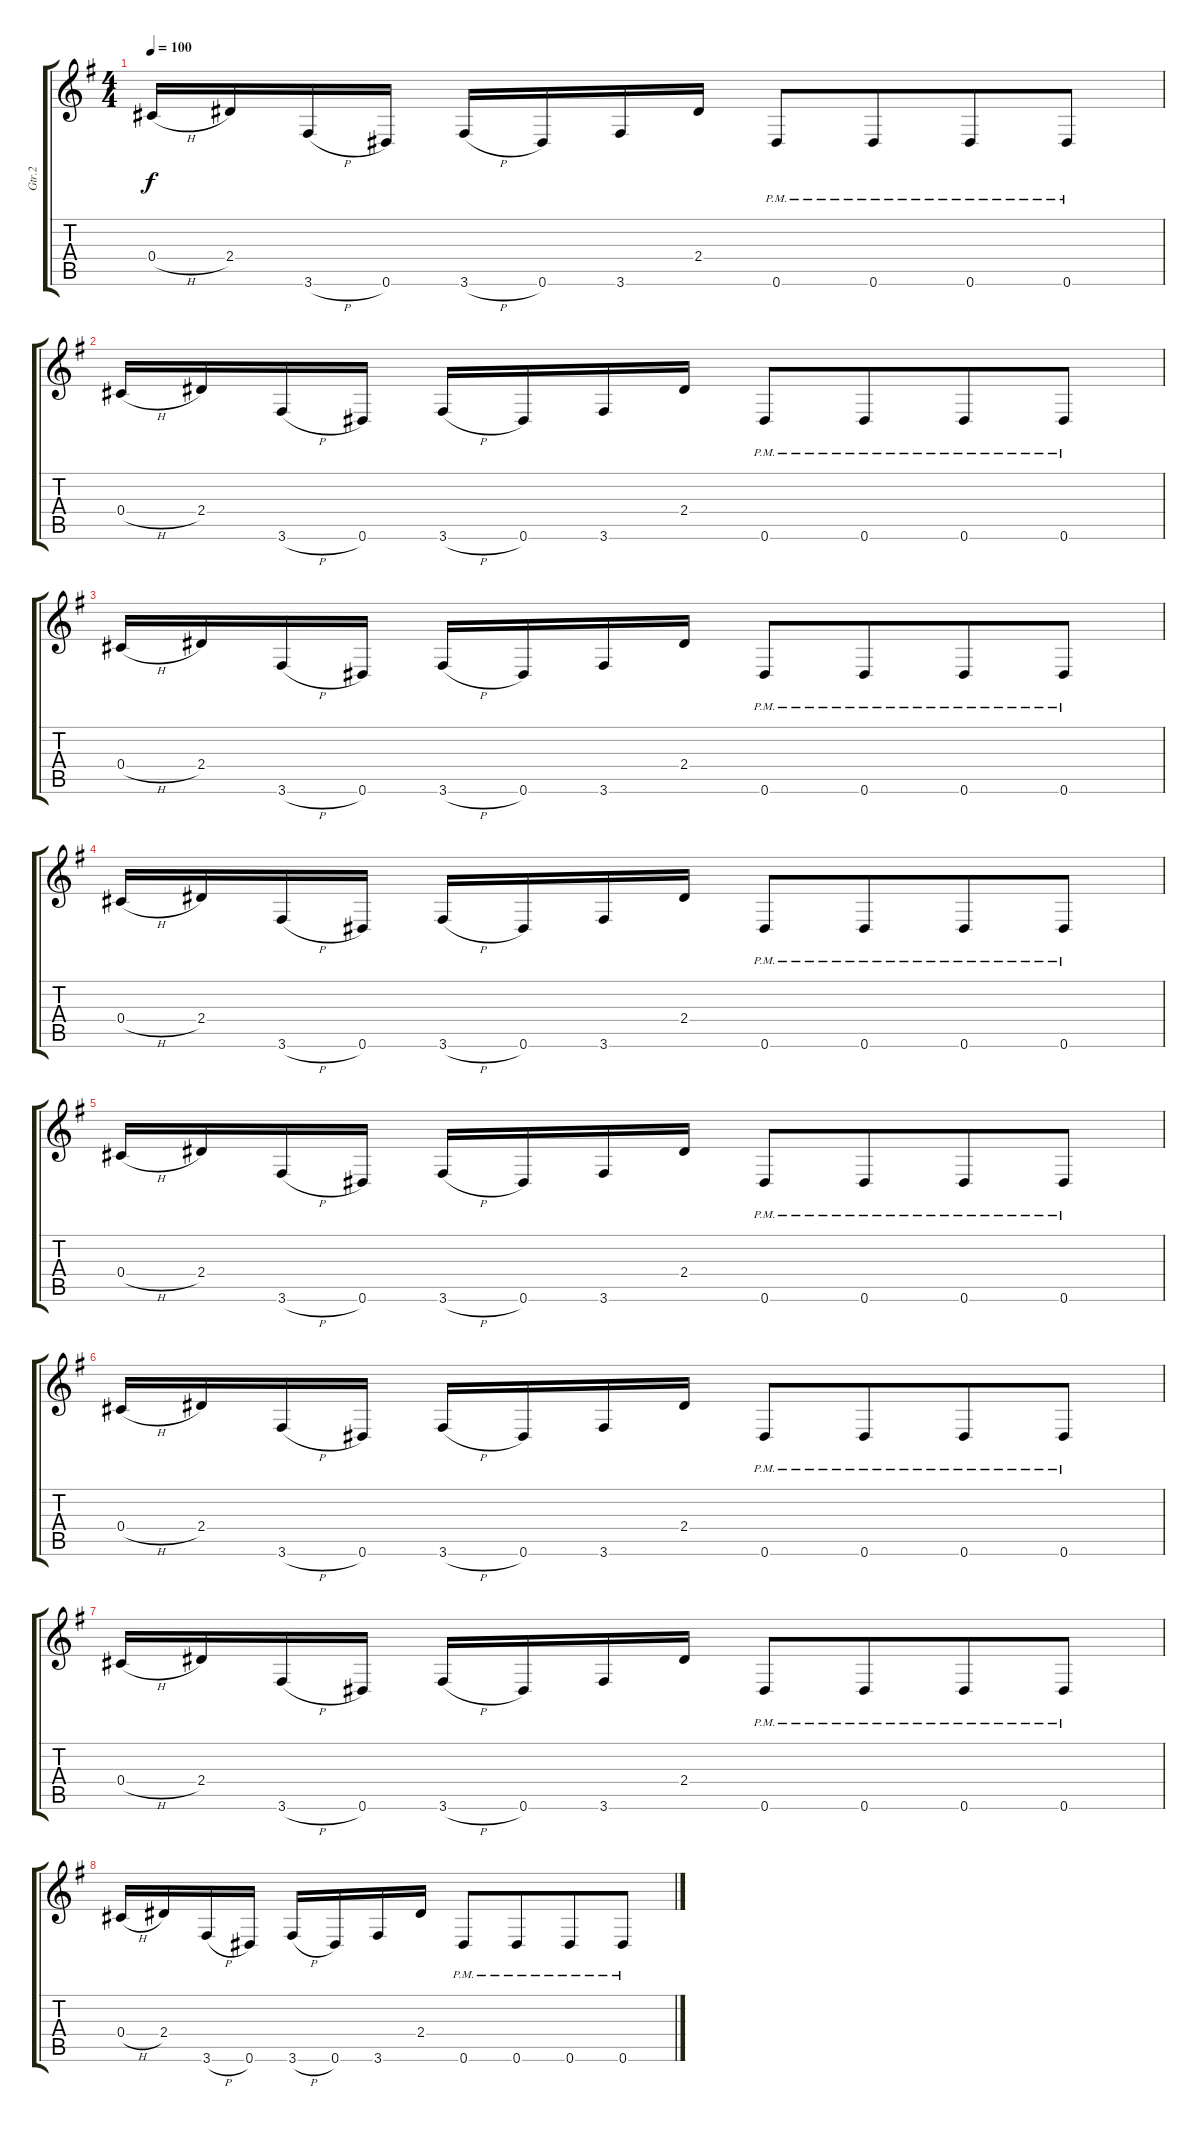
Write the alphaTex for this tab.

\track ("Gtr.2" "Gtr.2") {instrument distortionguitar}
\staff {score tabs}
\tuning (Eb4 Bb3 Gb3 Db3 Ab2 Eb2) {hide}
\ts (4 4)
\tempo 100
\clef g2
\ks g
0.4{h}.16{dy f} 2.4.16 3.6{h}.16 0.6.16 3.6{h}.16 0.6.16 3.6.16 2.4.16 0.6{pm}.8 0.6{pm}.8{beam merge} 0.6{pm}.8 0.6{pm}.8 |
0.4{h}.16 2.4.16 3.6{h}.16 0.6.16 3.6{h}.16 0.6.16 3.6.16 2.4.16 0.6{pm}.8 0.6{pm}.8{beam merge} 0.6{pm}.8 0.6{pm}.8 |
0.4{h}.16 2.4.16 3.6{h}.16 0.6.16 3.6{h}.16 0.6.16 3.6.16 2.4.16 0.6{pm}.8 0.6{pm}.8{beam merge} 0.6{pm}.8 0.6{pm}.8 |
0.4{h}.16 2.4.16 3.6{h}.16 0.6.16 3.6{h}.16 0.6.16 3.6.16 2.4.16 0.6{pm}.8 0.6{pm}.8{beam merge} 0.6{pm}.8 0.6{pm}.8 |
0.4{h}.16 2.4.16 3.6{h}.16 0.6.16 3.6{h}.16 0.6.16 3.6.16 2.4.16 0.6{pm}.8 0.6{pm}.8{beam merge} 0.6{pm}.8 0.6{pm}.8 |
0.4{h}.16 2.4.16 3.6{h}.16 0.6.16 3.6{h}.16 0.6.16 3.6.16 2.4.16 0.6{pm}.8 0.6{pm}.8{beam merge} 0.6{pm}.8 0.6{pm}.8 |
0.4{h}.16 2.4.16 3.6{h}.16 0.6.16 3.6{h}.16 0.6.16 3.6.16 2.4.16 0.6{pm}.8 0.6{pm}.8{beam merge} 0.6{pm}.8 0.6{pm}.8 |
0.4{h}.16 2.4.16 3.6{h}.16 0.6.16 3.6{h}.16 0.6.16 3.6.16 2.4.16 0.6{pm}.8 0.6{pm}.8{beam merge} 0.6{pm}.8 0.6{pm}.8
